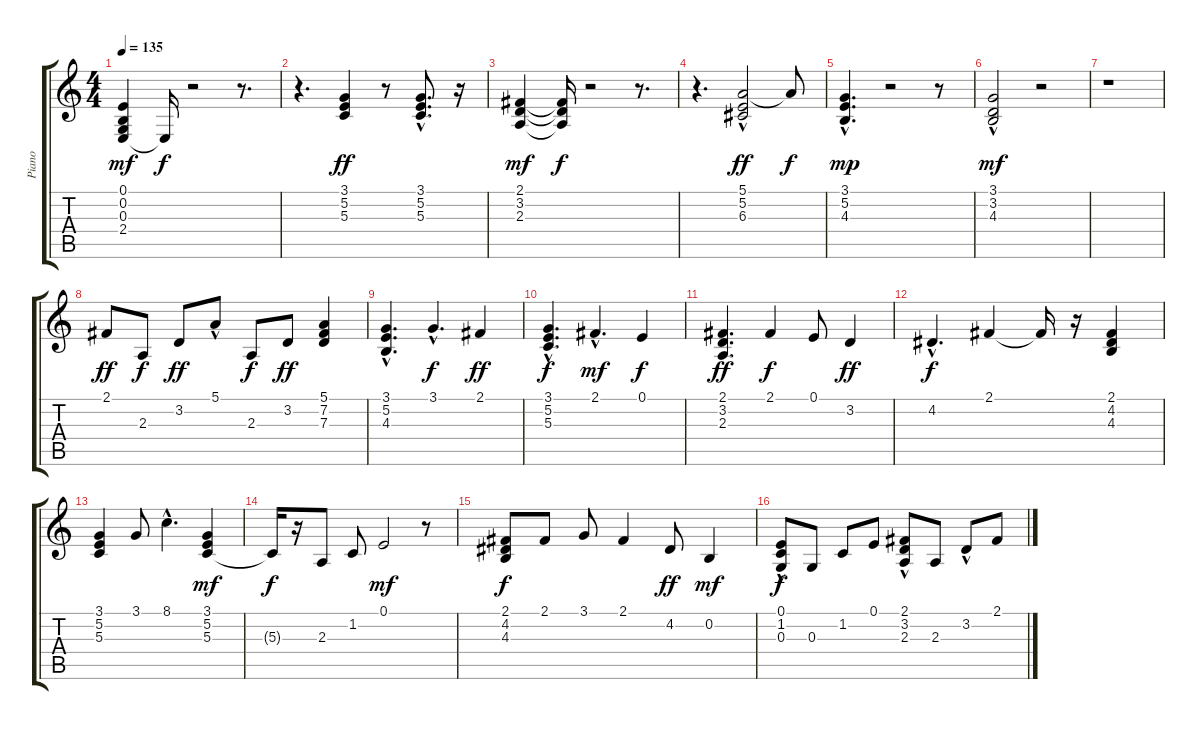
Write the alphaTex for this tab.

\track ("Piano" "Piano") {instrument acousticgrandpiano}
\staff {score tabs}
\tuning (E4 B3 G3 D3 A2 E2) {hide}
\ts (4 4)
\tempo 135
\clef g2
\ks c
(0.1 0.2 0.3 2.4).4{dy mf} 2.4{t}.16{dy f} r.2 r.8{d} |
r.4{d} (3.1 5.2 5.3).4{dy ff} r.8 (3.1{hac} 5.2{hac} 5.3{hac}).8{d} r.16 |
(2.1 3.2 2.3).4{dy mf} (2.1{t} 3.2{t} 2.3{t}).16{dy f} r.2 r.8{d} |
r.4{d} (5.1 5.2 6.3{hac}).2{dy ff} 5.1{t}.8{dy f} |
(3.1{hac} 5.2{hac} 4.3{hac}).4{d dy mp} r.2 r.8 |
(3.1 3.2{hac} 4.3{hac}).2{dy mf} r.2 |
r.1 |
2.1.8{dy ff} 2.3.8{dy f} 3.2.8{dy ff} 5.1{hac}.8 2.3.8{dy f} 3.2.8{dy ff} (5.1 7.2 7.3).4 |
(3.1{hac} 5.2{hac} 4.3).4{d} 3.1{hac}.4{d dy f} 2.1.4{dy ff} |
(3.1{hac} 5.2{hac} 5.3{hac}).4{d dy f} 2.1{hac}.4{d dy mf} 0.1.4{dy f} |
(2.1 3.2 2.3).4{d dy ff} 2.1.4{dy f} 0.1.8 3.2.4{dy ff} |
4.2{hac}.4{d dy f} 2.1.4 2.1{t}.16 r.16 (2.1 4.2 4.3).4 |
(3.1 5.2 5.3).4 3.1.8 8.1{hac}.4{d} (3.1 5.2 5.3).4{dy mf} |
5.3{t}.16{dy f} r.16 2.3.8 1.2.8 0.1.2{dy mf} r.8 |
(2.1 4.2 4.3).8{dy f} 2.1.8 3.1.8 2.1.4 4.2.8{dy ff} 0.2.4{dy mf} |
(0.1{hac} 1.2{hac} 0.3).8{dy f} 0.3.8 1.2.8 0.1.8 (2.1{hac} 3.2 2.3).8 2.3.8 3.2{hac}.8 2.1.8
